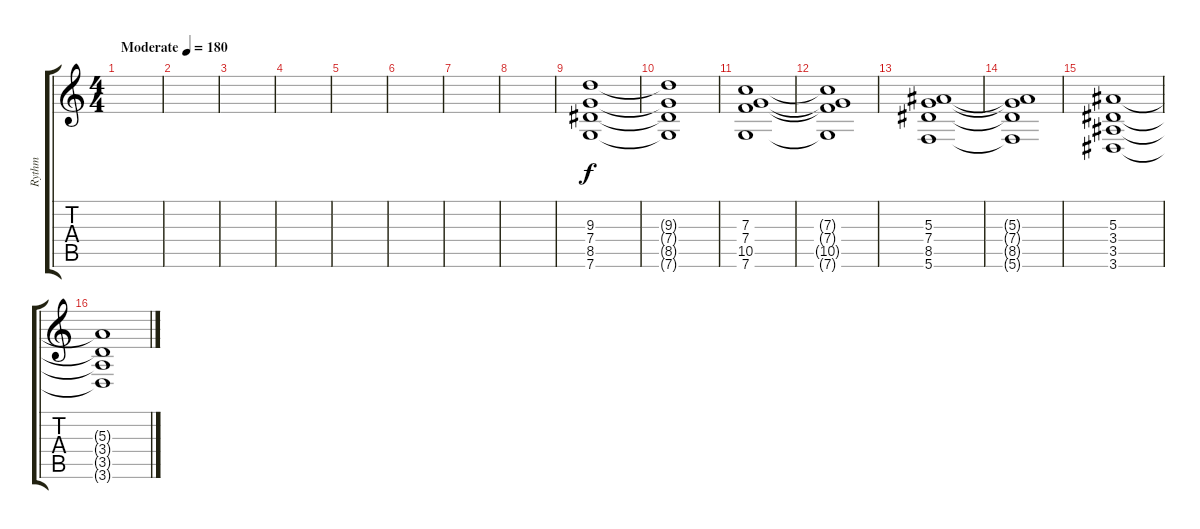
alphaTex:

\track ("Rythm" "Rythm") {instrument distortionguitar}
\staff {score tabs}
\tuning (D4 A3 F3 C3 G2 C2) {hide}
\ts (4 4)
\tempo (180 "Moderate")
\clef g2
\ks c
|
|
|
|
|
|
|
|
(9.3 7.4 8.5 7.6).1 |
(9.3{t} 7.4{t} 8.5{t} 7.6{t}).1 |
(7.3 7.4 10.5 7.6).1 |
(7.3{t} 7.4{t} 10.5{t} 7.6{t}).1 |
(5.3 7.4 8.5 5.6).1 |
(5.3{t} 7.4{t} 8.5{t} 5.6{t}).1 |
(5.3 3.4 3.5 3.6).1 |
(5.3{t} 3.4{t} 3.5{t} 3.6{t}).1
